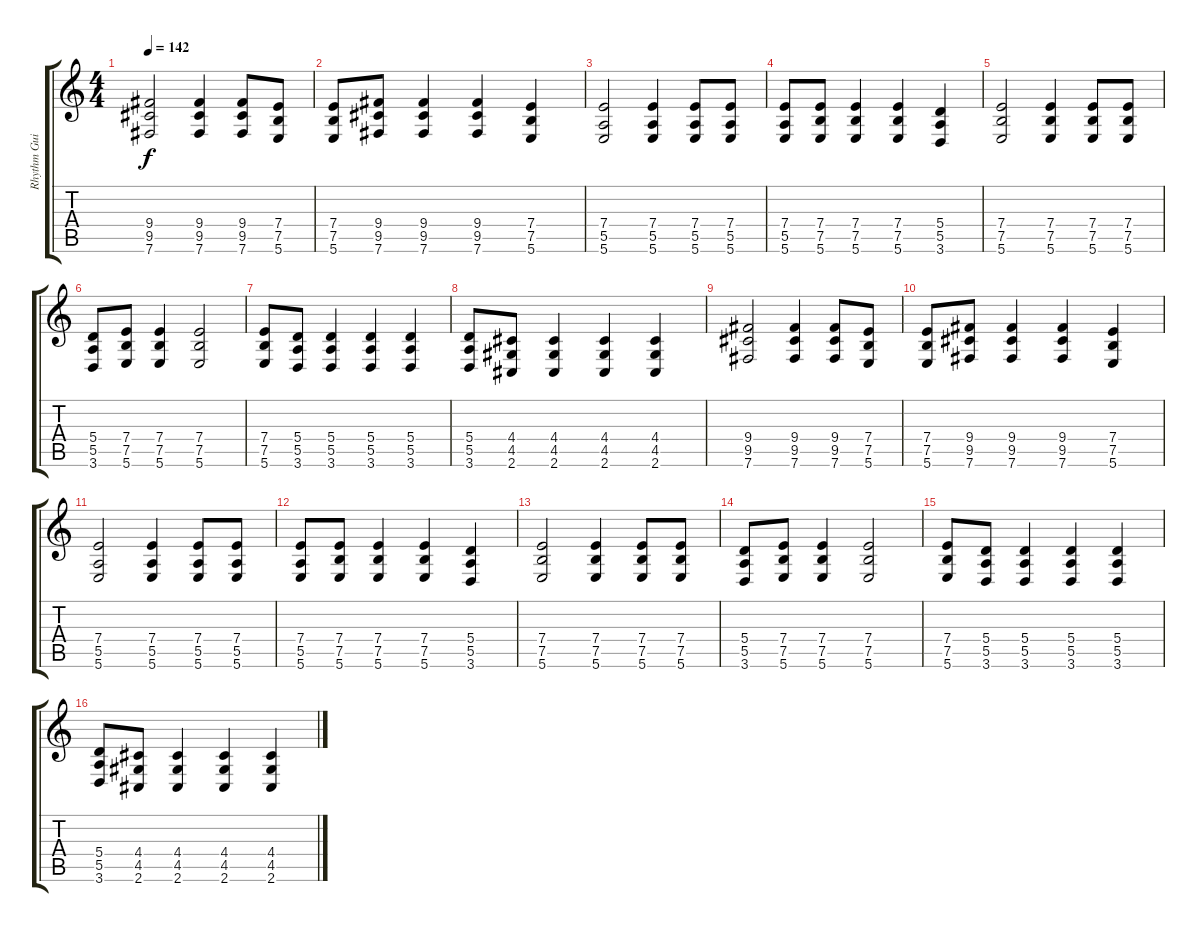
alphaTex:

\track ("Rhythm Guitar Right" "Rhythm Gui") {instrument overdrivenguitar}
\staff {score tabs}
\tuning (B3 Gb3 D3 A2 E2 B1) {hide}
\ts (4 4)
\tempo 142
\clef g2
\ks c
(9.4 9.5 7.6).2{dy f} (9.4 9.5 7.6).4 (9.4 9.5 7.6).8 (7.4 7.5 5.6).8 |
(7.4 7.5 5.6).8 (9.4 9.5 7.6).8 (9.4 9.5 7.6).4 (9.4 9.5 7.6).4 (7.4 7.5 5.6).4 |
(7.4 5.5 5.6).2 (7.4 5.5 5.6).4 (7.4 5.5 5.6).8 (7.4 5.5 5.6).8 |
(7.4 5.5 5.6).8 (7.4 7.5 5.6).8 (7.4 7.5 5.6).4 (7.4 7.5 5.6).4 (5.4 5.5 3.6).4 |
(7.4 7.5 5.6).2 (7.4 7.5 5.6).4 (7.4 7.5 5.6).8 (7.4 7.5 5.6).8 |
(5.4 5.5 3.6).8 (7.4 7.5 5.6).8 (7.4 7.5 5.6).4 (7.4 7.5 5.6).2 |
(7.4 7.5 5.6).8 (5.4 5.5 3.6).8 (5.4 5.5 3.6).4 (5.4 5.5 3.6).4 (5.4 5.5 3.6).4 |
(5.4 5.5 3.6).8 (4.4 4.5 2.6).8 (4.4 4.5 2.6).4 (4.4 4.5 2.6).4 (4.4 4.5 2.6).4 |
(9.4 9.5 7.6).2 (9.4 9.5 7.6).4 (9.4 9.5 7.6).8 (7.4 7.5 5.6).8 |
(7.4 7.5 5.6).8 (9.4 9.5 7.6).8 (9.4 9.5 7.6).4 (9.4 9.5 7.6).4 (7.4 7.5 5.6).4 |
(7.4 5.5 5.6).2 (7.4 5.5 5.6).4 (7.4 5.5 5.6).8 (7.4 5.5 5.6).8 |
(7.4 5.5 5.6).8 (7.4 7.5 5.6).8 (7.4 7.5 5.6).4 (7.4 7.5 5.6).4 (5.4 5.5 3.6).4 |
(7.4 7.5 5.6).2 (7.4 7.5 5.6).4 (7.4 7.5 5.6).8 (7.4 7.5 5.6).8 |
(5.4 5.5 3.6).8 (7.4 7.5 5.6).8 (7.4 7.5 5.6).4 (7.4 7.5 5.6).2 |
(7.4 7.5 5.6).8 (5.4 5.5 3.6).8 (5.4 5.5 3.6).4 (5.4 5.5 3.6).4 (5.4 5.5 3.6).4 |
(5.4 5.5 3.6).8 (4.4 4.5 2.6).8 (4.4 4.5 2.6).4 (4.4 4.5 2.6).4 (4.4 4.5 2.6).4
